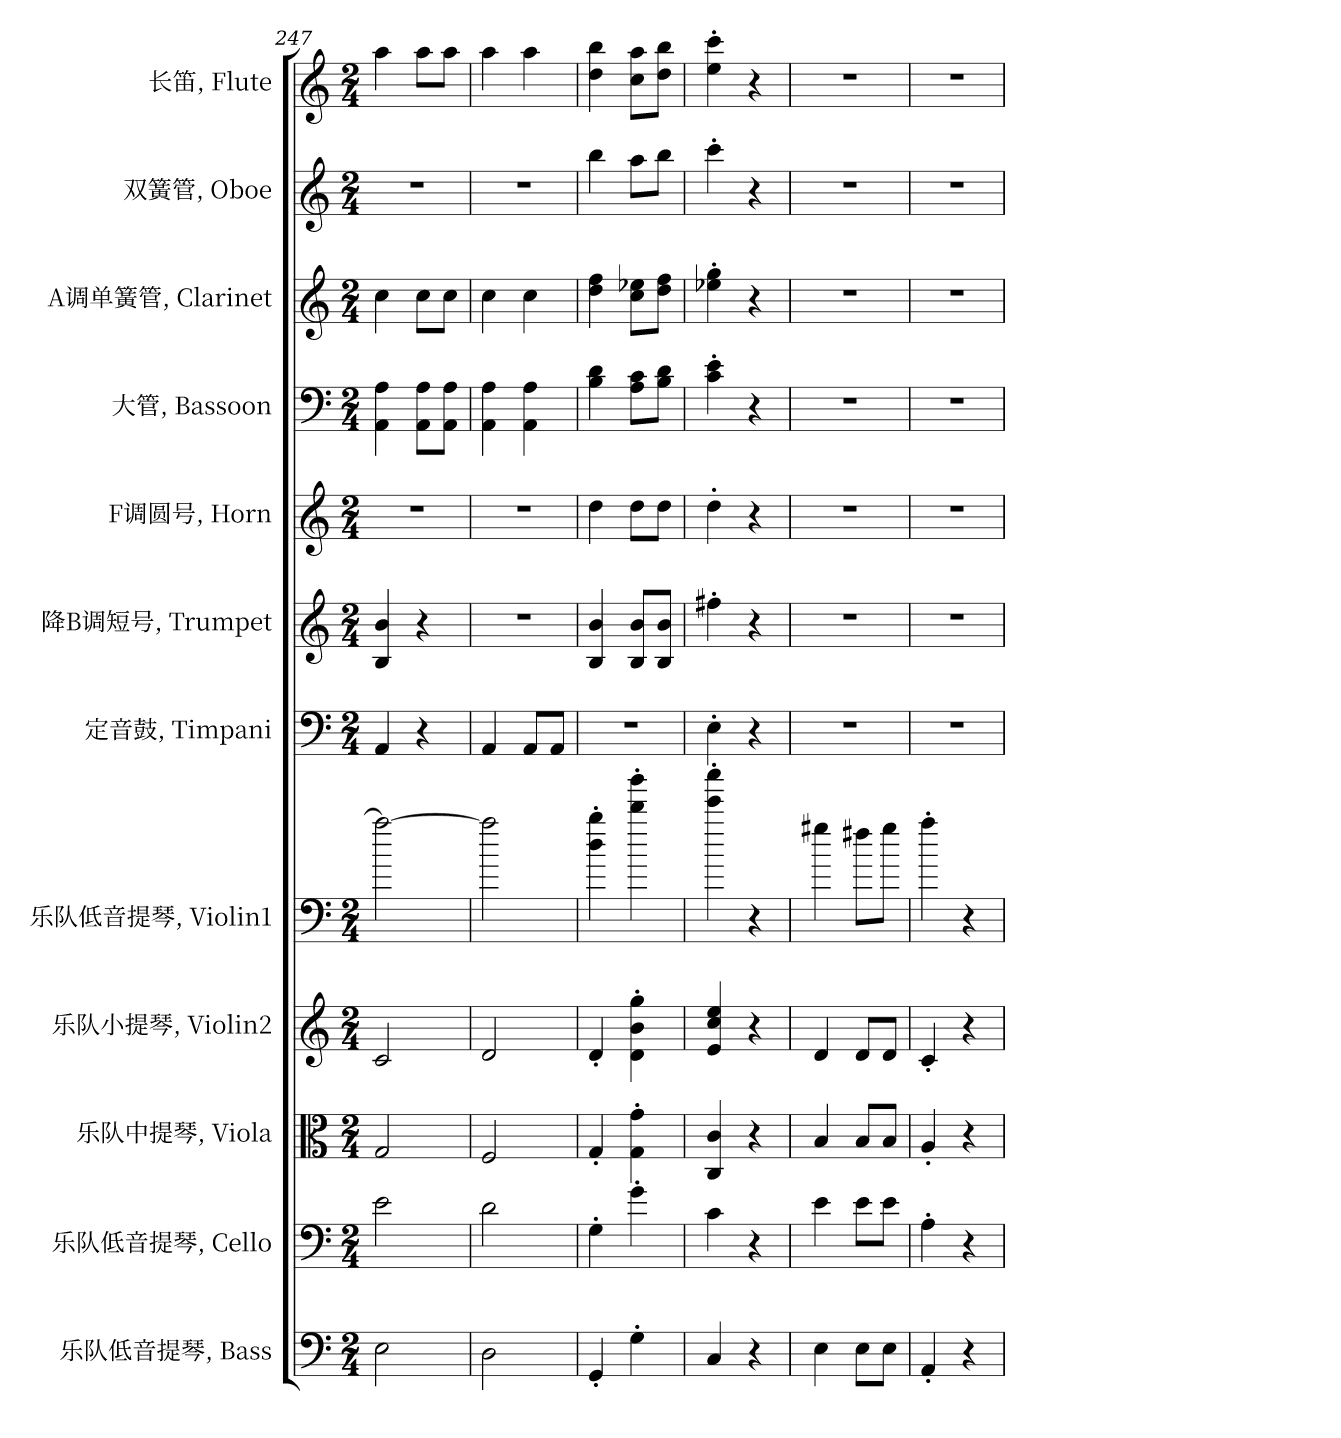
**kern	**kern	**kern	**kern	**kern	**kern	**kern	**kern	**kern	**kern	**kern	**kern
*part12	*part11	*part10	*part9	*part8	*part7	*part6	*part5	*part4	*part3	*part2	*part1
*staff12	*staff11	*staff10	*staff9	*staff8	*staff7	*staff6	*staff5	*staff4	*staff3	*staff2	*staff1
*I"乐队低音提琴, Bass	*I"乐队低音提琴, Cello	*I"乐队中提琴, Viola	*I"乐队小提琴, Violin2	*I"乐队低音提琴, Violin1	*I"定音鼓, Timpani	*I"降B调短号, Trumpet	*I"F调圆号, Horn	*I"大管, Bassoon	*I"A调单簧管, Clarinet	*I"双簧管, Oboe	*I"长笛, Flute
*	*	*	*	*	*I'Timp.	*	*I'F Hn.	*I'Bsn.	*I'A Cl.	*I'Ob.	*I'Fl.
*clefF4	*clefF4	*clefC3	*clefG2	*clefF4	*clefF4	*clefG2	*clefG2	*clefF4	*clefG2	*clefG2	*clefG2
*ITrd7c12	*ITrd7c12	*	*	*ITrd7c12	*	*ITrd1c2	*ITrd4c7	*	*ITrd2c3	*	*
*k[]	*k[]	*k[]	*k[]	*k[]	*k[]	*k[b-e-]	*k[b-]	*k[]	*k[f#c#g#]	*k[]	*k[]
*M2/4	*M2/4	*M2/4	*M2/4	*M2/4	*M2/4	*M2/4	*M2/4	*M2/4	*M2/4	*M2/4	*M2/4
=247	=247	=247	=247	=247	=247	=247	=247	=247	=247	=247	=247
2EE\	2E\	2G/	2c/	2a\_	4AA/	4A/ 4a/	2r	4AA\ 4A\	4a\	2r	4aa\
.	.	.	.	.	4r	4r	.	8AA\ 8A\L	8a\L	.	8aa\L
.	.	.	.	.	.	.	.	8AA\ 8A\J	8a\J	.	8aa\J
=248	=248	=248	=248	=248	=248	=248	=248	=248	=248	=248	=248
2DD\	2D\	2F/	2d/	2a\]	4AA/	2r	2r	4AA\ 4A\	4a\	2r	4aa\
.	.	.	.	.	8AA/L	.	.	4AA\ 4A\	4a\	.	4aa\
.	.	.	.	.	8AA/J	.	.	.	.	.	.
=249	=249	=249	=249	=249	=249	=249	=249	=249	=249	=249	=249
4GGG'/	4GG'\	4G'/	4d'/	4d\' 4b\'	2r	4A/ 4a/	4g\	4B\ 4d\	4b\ 4dd\	4bb\	4dd\ 4bb\
4GG'\	4G'\	4G\' 4g\'	4d\' 4b\' 4gg\'	4dd\' 4bb\'	.	8A/ 8a/L	8g\L	8A\ 8c\L	8a\ 8ccn\L	8aa\L	8cc\ 8aa\L
.	.	.	.	.	.	8A/ 8a/J	8g\J	8B\ 8d\J	8b\ 8dd\J	8bb\J	8dd\ 8bb\J
=250	=250	=250	=250	=250	=250	=250	=250	=250	=250	=250	=250
4CC/	4C\	4C/ 4c/	4e/ 4cc/ 4ee/	4ee\' 4ccc\'	4E'\	4een'\	4g'\	4c\' 4e\'	4ccn\' 4ee\'	4ccc'\	4ee\' 4ccc\'
4r	4r	4r	4r	4r	4r	4r	4r	4r	4r	4r	4r
=251	=251	=251	=251	=251	=251	=251	=251	=251	=251	=251	=251
4EE\	4E\	4B/	4d/	4g#X\	2r	2r	2r	2r	2r	2r	2r
8EE\L	8E\L	8B/L	8d/L	8f#X\L	.	.	.	.	.	.	.
8EE\J	8E\J	8B/J	8d/J	8g#\J	.	.	.	.	.	.	.
!!LO:PB:g=z
=252	=252	=252	=252	=252	=252	=252	=252	=252	=252	=252	=252
4AAA'/	4AA'\	4A'/	4c'/	4a'\	2r	2r	2r	2r	2r	2r	2r
4r	4r	4r	4r	4r	.	.	.	.	.	.	.
=	=	=	=	=	=	=	=	=	=	=	=
*-	*-	*-	*-	*-	*-	*-	*-	*-	*-	*-	*-
